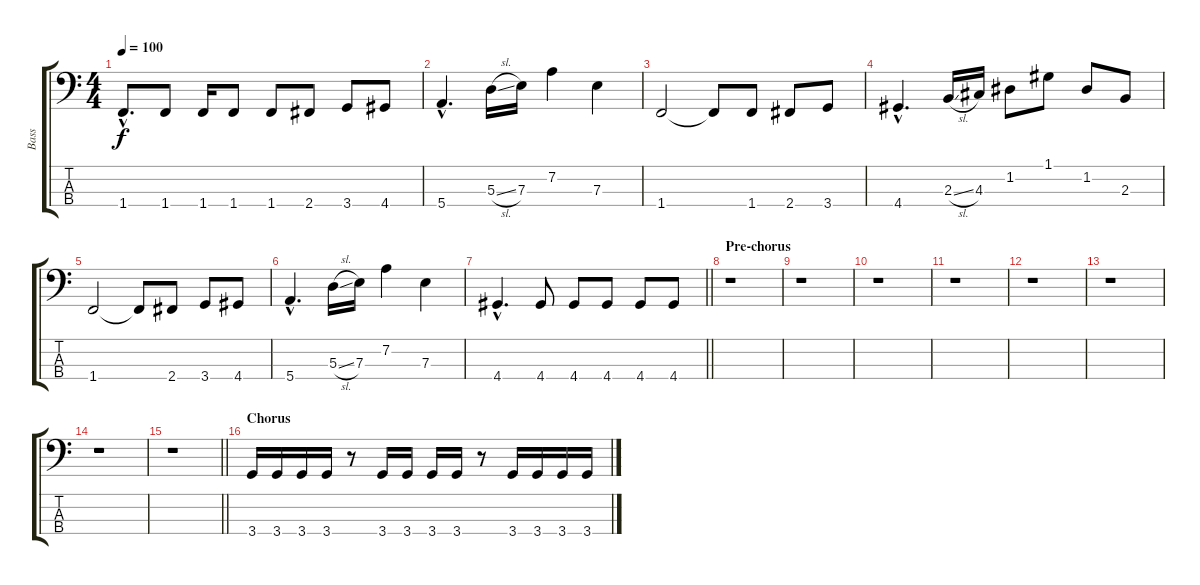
\track ("Bass" "Bass") {instrument electricbassfinger}
\staff {score tabs}
\tuning (G2 D2 A1 E1) {hide}
\ts (4 4)
\tempo 100
\clef f4
\ks c
1.4{hac}.8{d dy f} 1.4.8 1.4.16 1.4.8 1.4.8 2.4.8 3.4.8 4.4.8 |
5.4{hac}.4{d} 5.3{sl}.16 7.3.16 7.2.4 7.3.4 |
1.4.2 1.4{t}.8 1.4.8 2.4.8 3.4.8 |
4.4{hac}.4{d} 2.3{sl}.16 4.3.16 1.2.8 1.1.8 1.2.8 2.3.8 |
1.4.2 1.4{t}.8 2.4.8 3.4.8 4.4.8 |
5.4{hac}.4{d} 5.3{sl}.16 7.3.16 7.2.4 7.3.4 |
\barLineRight lightlight
4.4{hac}.4{d} 4.4.8 4.4.8 4.4.8 4.4.8 4.4.8 |
\section ("" "Pre-chorus")
r.1 |
r.1 |
r.1 |
r.1 |
r.1 |
r.1 |
r.1 |
\barLineRight lightlight
r.1 |
\section ("" "Chorus")
3.4.16 3.4.16 3.4.16 3.4.16 r.8 3.4.16 3.4.16 3.4.16 3.4.16 r.8 3.4.16 3.4.16 3.4.16 3.4.16
